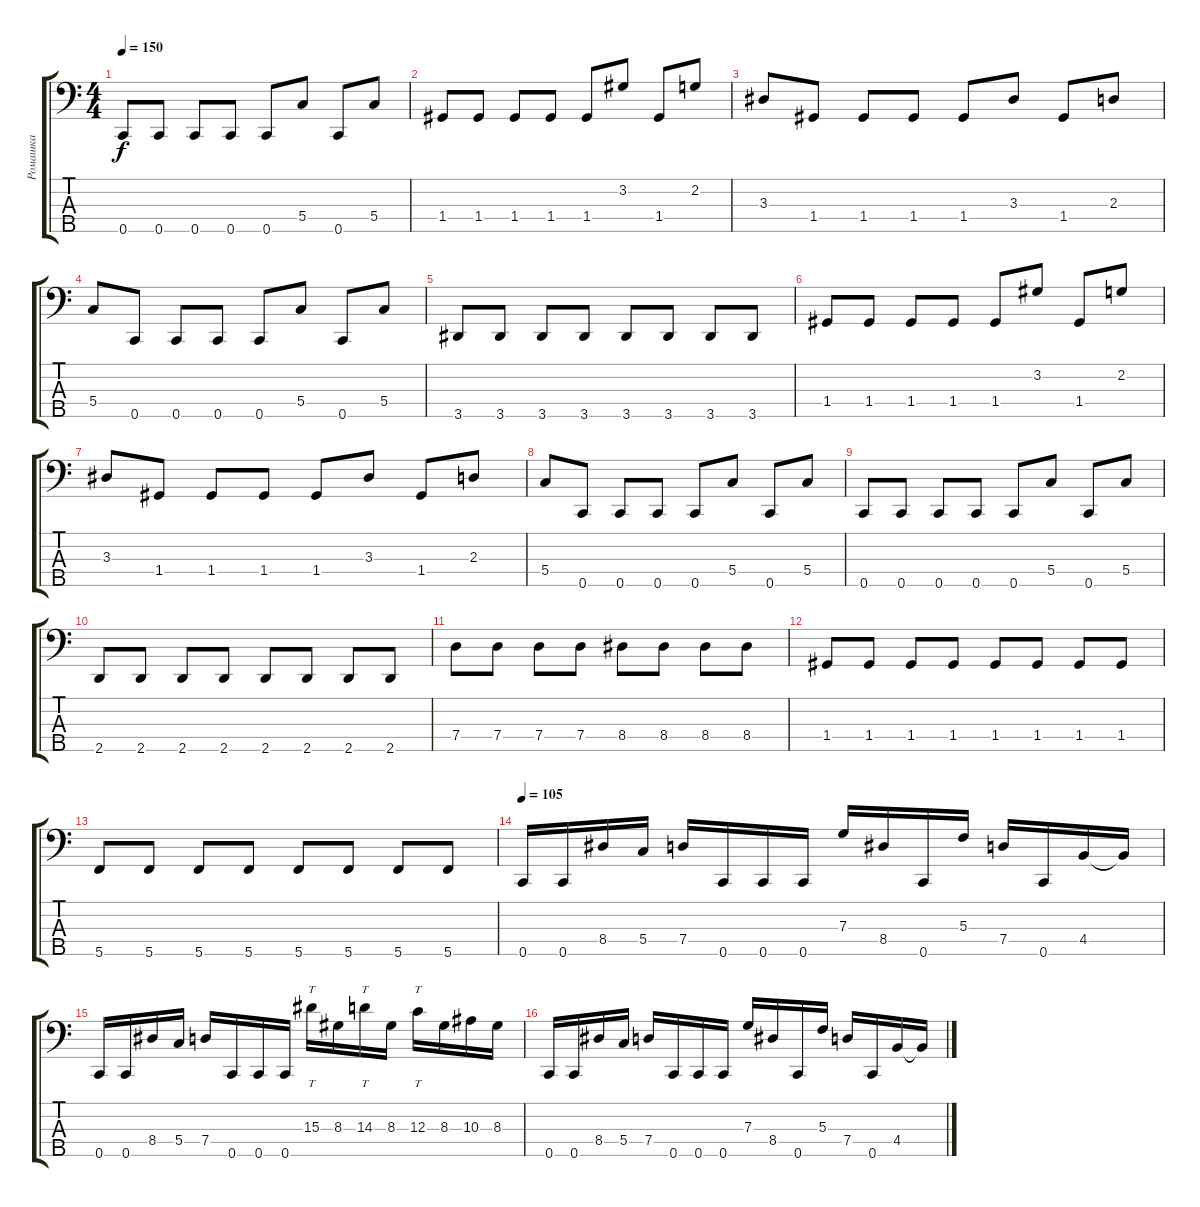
\track ("Ромашка" "Ромашка") {instrument electricbassfinger}
\staff {score tabs}
\tuning (A2 F2 C2 G1 C1) {hide}
\ts (4 4)
\tempo 150
\clef f4
\ks c
0.5.8{dy f} 0.5.8 0.5.8 0.5.8 0.5.8 5.4.8 0.5.8 5.4.8 |
1.4.8 1.4.8 1.4.8 1.4.8 1.4.8 3.2.8 1.4.8 2.2.8 |
3.3.8 1.4.8 1.4.8 1.4.8 1.4.8 3.3.8 1.4.8 2.3.8 |
5.4.8 0.5.8 0.5.8 0.5.8 0.5.8 5.4.8 0.5.8 5.4.8 |
3.5.8 3.5.8 3.5.8 3.5.8 3.5.8 3.5.8 3.5.8 3.5.8 |
1.4.8 1.4.8 1.4.8 1.4.8 1.4.8 3.2.8 1.4.8 2.2.8 |
3.3.8 1.4.8 1.4.8 1.4.8 1.4.8 3.3.8 1.4.8 2.3.8 |
5.4.8 0.5.8 0.5.8 0.5.8 0.5.8 5.4.8 0.5.8 5.4.8 |
0.5.8 0.5.8 0.5.8 0.5.8 0.5.8 5.4.8 0.5.8 5.4.8 |
2.5.8 2.5.8 2.5.8 2.5.8 2.5.8 2.5.8 2.5.8 2.5.8 |
7.4.8 7.4.8 7.4.8 7.4.8 8.4.8 8.4.8 8.4.8 8.4.8 |
1.4.8 1.4.8 1.4.8 1.4.8 1.4.8 1.4.8 1.4.8 1.4.8 |
5.5.8 5.5.8 5.5.8 5.5.8 5.5.8 5.5.8 5.5.8 5.5.8 |
\tempo 98
\tempo 105
0.5.16 0.5.16 8.4.16 5.4.16 7.4.16 0.5.16 0.5.16 0.5.16 7.3.16 8.4.16 0.5.16 5.3.16 7.4.16 0.5.16 4.4.16 4.4{t}.16 |
0.5.16 0.5.16 8.4.16 5.4.16 7.4.16 0.5.16 0.5.16 0.5.16 15.3.16{tt} 8.3.16 14.3.16{tt} 8.3.16 12.3.16{tt} 8.3.16 10.3.16 8.3.16 |
0.5.16 0.5.16 8.4.16 5.4.16 7.4.16 0.5.16 0.5.16 0.5.16 7.3.16 8.4.16 0.5.16 5.3.16 7.4.16 0.5.16 4.4.16 4.4{t}.16
